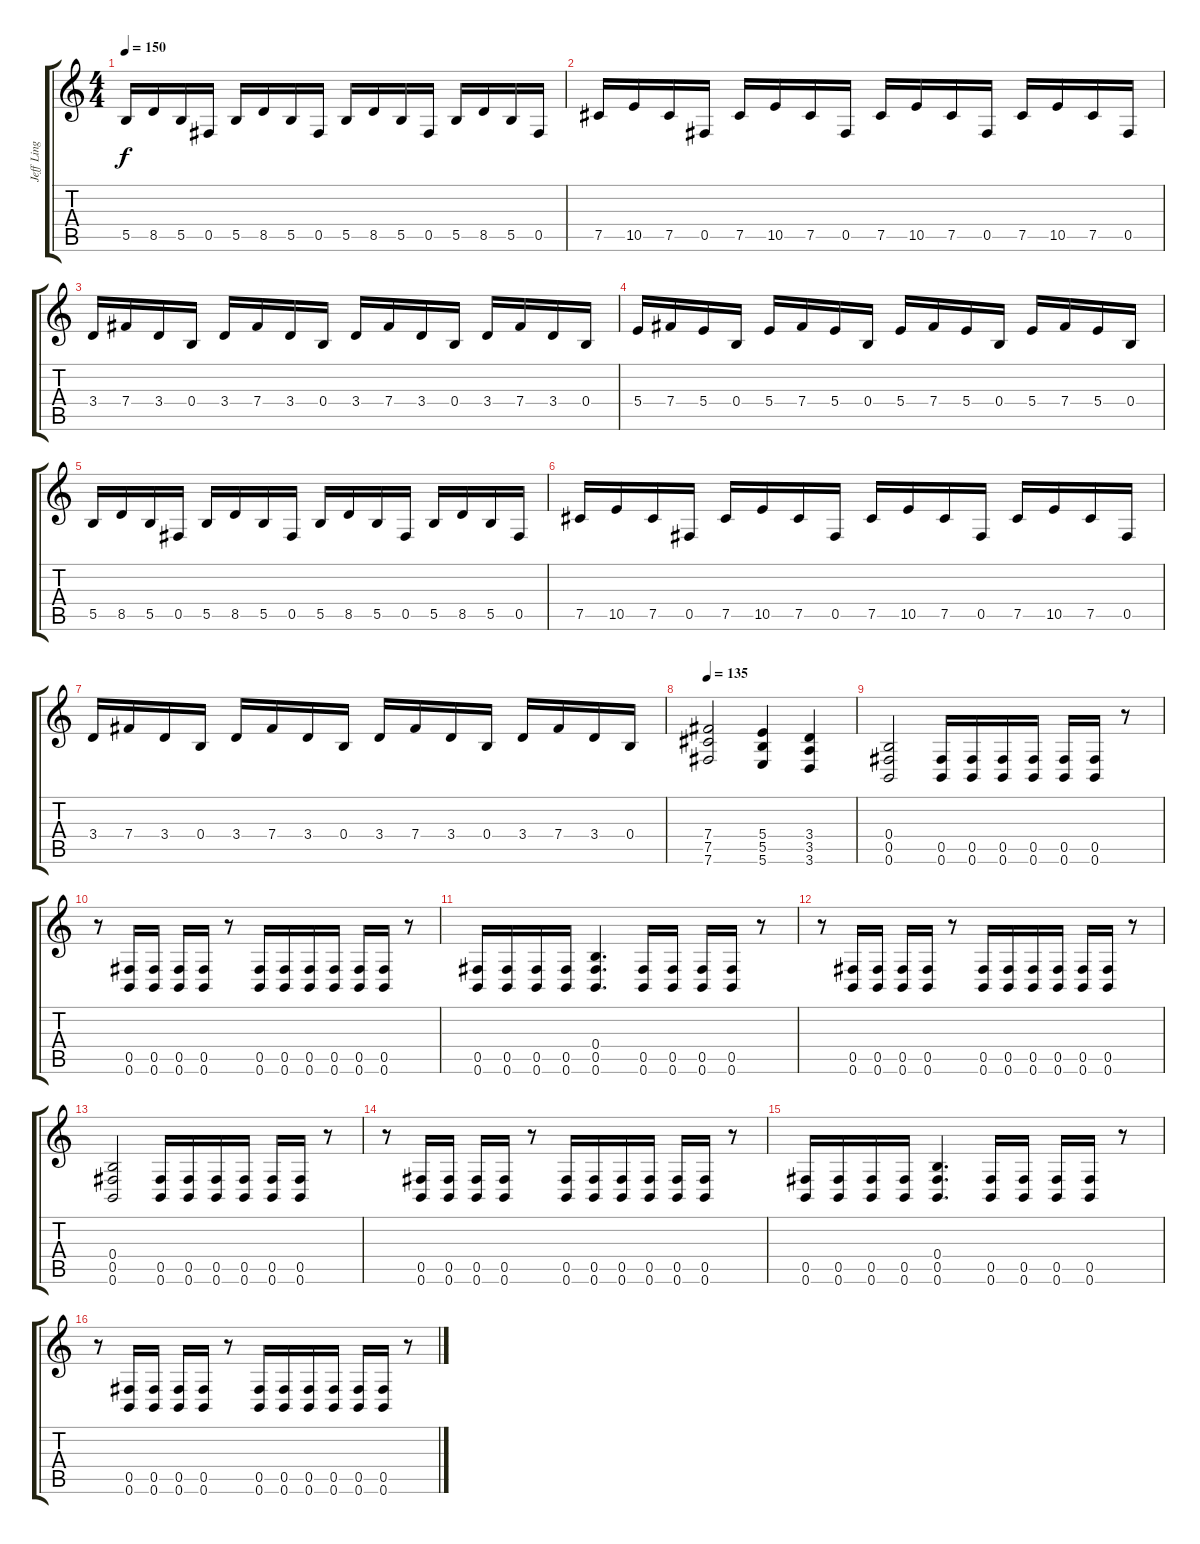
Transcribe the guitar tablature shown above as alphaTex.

\track ("Jeff Ling" "Jeff Ling") {instrument distortionguitar}
\staff {score tabs}
\tuning (Db4 Ab3 E3 B2 Gb2 B1) {hide}
\ts (4 4)
\tempo 150
\clef g2
\ks c
5.5.16{dy f} 8.5.16 5.5.16 0.5.16 5.5.16 8.5.16 5.5.16 0.5.16 5.5.16 8.5.16 5.5.16 0.5.16 5.5.16 8.5.16 5.5.16 0.5.16 |
7.5.16 10.5.16 7.5.16 0.5.16 7.5.16 10.5.16 7.5.16 0.5.16 7.5.16 10.5.16 7.5.16 0.5.16 7.5.16 10.5.16 7.5.16 0.5.16 |
3.4.16 7.4.16 3.4.16 0.4.16 3.4.16 7.4.16 3.4.16 0.4.16 3.4.16 7.4.16 3.4.16 0.4.16 3.4.16 7.4.16 3.4.16 0.4.16 |
5.4.16 7.4.16 5.4.16 0.4.16 5.4.16 7.4.16 5.4.16 0.4.16 5.4.16 7.4.16 5.4.16 0.4.16 5.4.16 7.4.16 5.4.16 0.4.16 |
5.5.16 8.5.16 5.5.16 0.5.16 5.5.16 8.5.16 5.5.16 0.5.16 5.5.16 8.5.16 5.5.16 0.5.16 5.5.16 8.5.16 5.5.16 0.5.16 |
7.5.16 10.5.16 7.5.16 0.5.16 7.5.16 10.5.16 7.5.16 0.5.16 7.5.16 10.5.16 7.5.16 0.5.16 7.5.16 10.5.16 7.5.16 0.5.16 |
3.4.16 7.4.16 3.4.16 0.4.16 3.4.16 7.4.16 3.4.16 0.4.16 3.4.16 7.4.16 3.4.16 0.4.16 3.4.16 7.4.16 3.4.16 0.4.16 |
\tempo 135
(7.4 7.5 7.6).2 (5.4 5.5 5.6).4 (3.4 3.5 3.6).4 |
(0.4 0.5 0.6).2 (0.5 0.6).16 (0.5 0.6).16 (0.5 0.6).16 (0.5 0.6).16 (0.5 0.6).16 (0.5 0.6).16 r.8 |
r.8 (0.5 0.6).16 (0.5 0.6).16 (0.5 0.6).16 (0.5 0.6).16 r.8 (0.5 0.6).16 (0.5 0.6).16 (0.5 0.6).16 (0.5 0.6).16 (0.5 0.6).16 (0.5 0.6).16 r.8 |
(0.5 0.6).16 (0.5 0.6).16 (0.5 0.6).16 (0.5 0.6).16 (0.4 0.5 0.6).4{d} (0.5 0.6).16 (0.5 0.6).16 (0.5 0.6).16 (0.5 0.6).16 r.8 |
r.8 (0.5 0.6).16 (0.5 0.6).16 (0.5 0.6).16 (0.5 0.6).16 r.8 (0.5 0.6).16 (0.5 0.6).16 (0.5 0.6).16 (0.5 0.6).16 (0.5 0.6).16 (0.5 0.6).16 r.8 |
(0.4 0.5 0.6).2 (0.5 0.6).16 (0.5 0.6).16 (0.5 0.6).16 (0.5 0.6).16 (0.5 0.6).16 (0.5 0.6).16 r.8 |
r.8 (0.5 0.6).16 (0.5 0.6).16 (0.5 0.6).16 (0.5 0.6).16 r.8 (0.5 0.6).16 (0.5 0.6).16 (0.5 0.6).16 (0.5 0.6).16 (0.5 0.6).16 (0.5 0.6).16 r.8 |
(0.5 0.6).16 (0.5 0.6).16 (0.5 0.6).16 (0.5 0.6).16 (0.4 0.5 0.6).4{d} (0.5 0.6).16 (0.5 0.6).16 (0.5 0.6).16 (0.5 0.6).16 r.8 |
r.8 (0.5 0.6).16 (0.5 0.6).16 (0.5 0.6).16 (0.5 0.6).16 r.8 (0.5 0.6).16 (0.5 0.6).16 (0.5 0.6).16 (0.5 0.6).16 (0.5 0.6).16 (0.5 0.6).16 r.8
